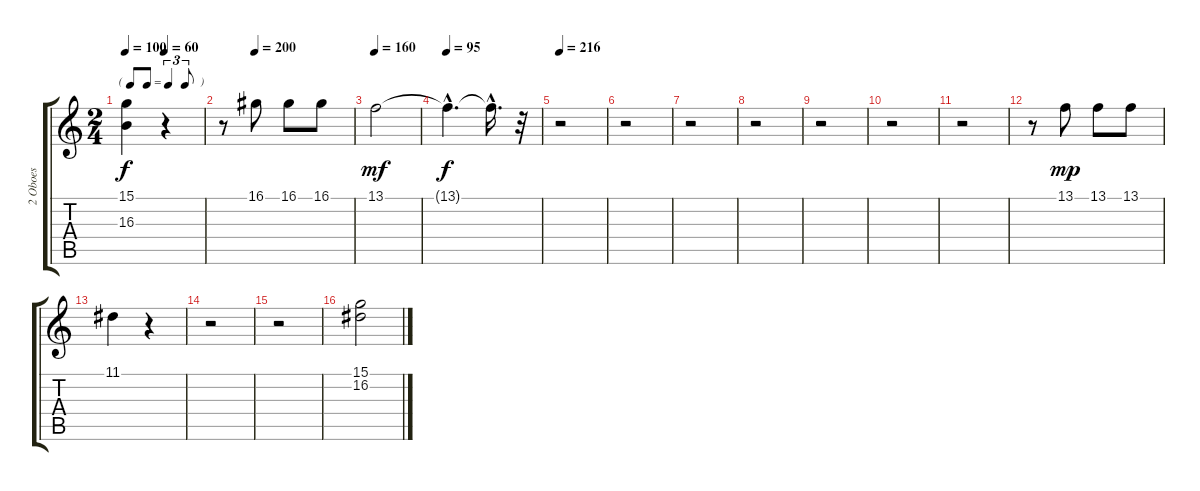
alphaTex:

\track ("2 Oboes" "2 Oboes") {instrument oboe}
\staff {score tabs}
\tuning (E4 B3 G3 D3 A2 E2) {hide}
\ts (2 4)
\tf triplet8th
\tempo 100
\tempo (60 0.5)
\clef g2
\ks c
(15.1 16.3).4{dy f} r.4 |
\tempo (200 0.25)
r.8 16.1.8 16.1.8 16.1.8 |
\tempo 160
13.1.2{dy mf} |
\tempo 95
13.1{hac t}.4{d dy f} 13.1{hac t}.16{d} r.32 |
\tempo 216
r.2 |
r.2 |
r.2 |
r.2 |
r.2 |
r.2 |
r.2 |
r.8 13.1.8{dy mp} 13.1.8 13.1.8 |
11.1.4 r.4 |
r.2 |
r.2 |
(15.1 16.2).2
